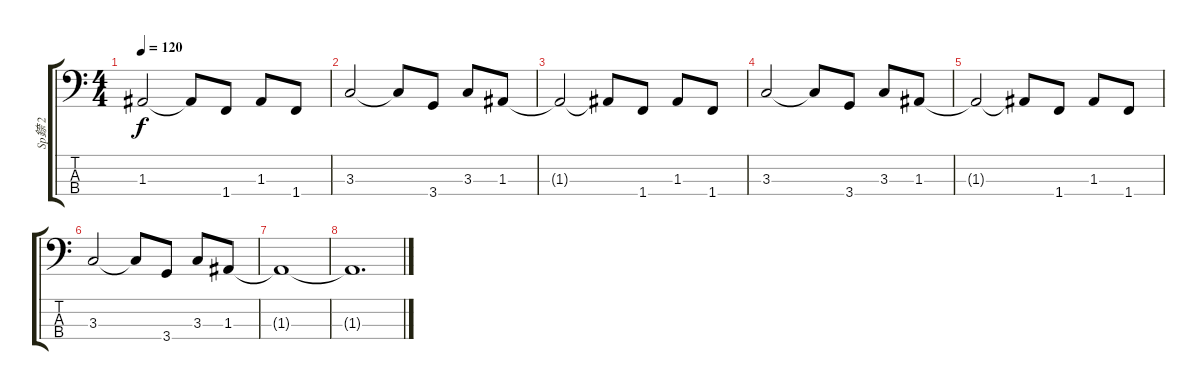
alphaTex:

\track ("Sp錼 2" "Sp錼 2") {instrument electricbassfinger}
\staff {score tabs}
\tuning (G2 D2 A1 E1) {hide}
\ts (4 4)
\tempo 120
\clef f4
\ks c
1.3{t}.2{dy f} 1.3{t}.8 1.4.8 1.3.8 1.4.8 |
3.3.2 3.3{t}.8 3.4.8 3.3.8 1.3.8 |
1.3{t}.2 1.3{t}.8 1.4.8 1.3.8 1.4.8 |
3.3.2 3.3{t}.8 3.4.8 3.3.8 1.3.8 |
1.3{t}.2 1.3{t}.8 1.4.8 1.3.8 1.4.8 |
3.3.2 3.3{t}.8 3.4.8 3.3.8 1.3.8 |
1.3{t}.1 |
1.3{t}.1{d}
